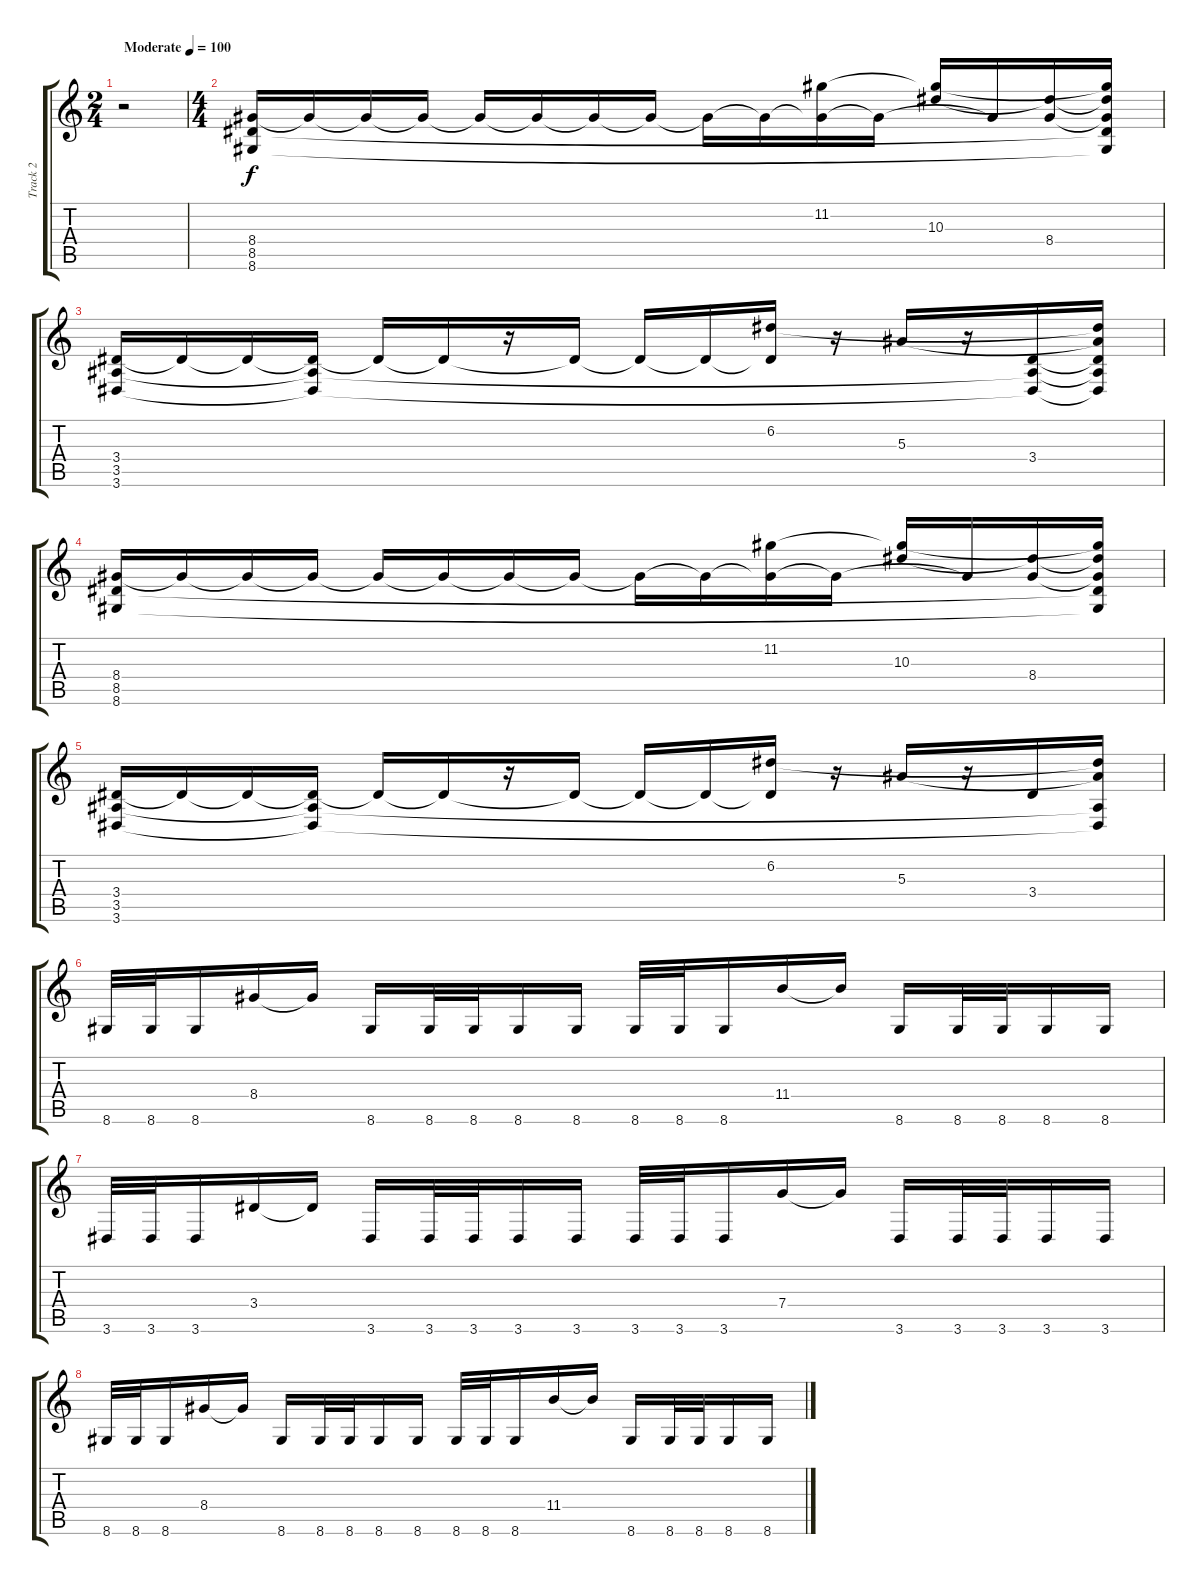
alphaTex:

\track ("Track 2" "Track 2") {instrument distortionguitar}
\staff {score tabs}
\tuning (D4 A3 F3 C3 G2 C2) {hide}
\ts (2 4)
\tempo (100 "Moderate")
\clef g2
\ks c
r.2{dy f instrument distortionguitar} |
\ts (4 4)
(8.4 8.5 8.6).16 8.4{t}.16 8.4{t}.16 8.4{t}.16 8.4{t}.16 8.4{t}.16 8.4{t}.16 8.4{t}.16 8.4{t}.16 8.4{t}.16 (11.2 8.4{t}).16 8.4{t}.16 (11.2{t} 10.3).16 8.4{t}.16 (10.3{t} 8.4).16 (11.2{t} 10.3{t} 8.4{t} 8.5{t} 8.6{t}).16 |
(3.4 3.5 3.6).16 3.4{t}.16 3.4{t}.16 (3.4{t} 3.5{t} 3.6{t}).16 3.4{t}.16 3.4{t}.16 r.16 3.4{t}.16 3.4{t}.16 3.4{t}.16 (6.2 3.4{t}).16 r.16 5.3.16 r.16 (3.4 3.5{t} 3.6{t}).16 (6.2{t} 5.3{t} 3.4{t} 3.5{t} 3.6{t}).16 |
(8.4 8.5 8.6).16 8.4{t}.16 8.4{t}.16 8.4{t}.16 8.4{t}.16 8.4{t}.16 8.4{t}.16 8.4{t}.16 8.4{t}.16 8.4{t}.16 (11.2 8.4{t}).16 8.4{t}.16 (11.2{t} 10.3).16 8.4{t}.16 (10.3{t} 8.4).16 (11.2{t} 10.3{t} 8.4{t} 8.5{t} 8.6{t}).16 |
(3.4 3.5 3.6).16 3.4{t}.16 3.4{t}.16 (3.4{t} 3.5{t} 3.6{t}).16 3.4{t}.16 3.4{t}.16 r.16 3.4{t}.16 3.4{t}.16 3.4{t}.16 (6.2 3.4{t}).16 r.16 5.3.16 r.16 3.4.16 (6.2{t} 5.3{t} 3.5{t} 3.6{t}).16 |
8.6.32 8.6.32 8.6.16 8.4.16 8.4{t}.16 8.6.16 8.6.32 8.6.32 8.6.16 8.6.16 8.6.32 8.6.32 8.6.16 11.4.16 11.4{t}.16 8.6.16 8.6.32 8.6.32 8.6.16 8.6.16 |
3.6.32 3.6.32 3.6.16 3.4.16 3.4{t}.16 3.6.16 3.6.32 3.6.32 3.6.16 3.6.16 3.6.32 3.6.32 3.6.16 7.4.16 7.4{t}.16 3.6.16 3.6.32 3.6.32 3.6.16 3.6.16 |
8.6.32 8.6.32 8.6.16 8.4.16 8.4{t}.16 8.6.16 8.6.32 8.6.32 8.6.16 8.6.16 8.6.32 8.6.32 8.6.16 11.4.16 11.4{t}.16 8.6.16 8.6.32 8.6.32 8.6.16 8.6.16
